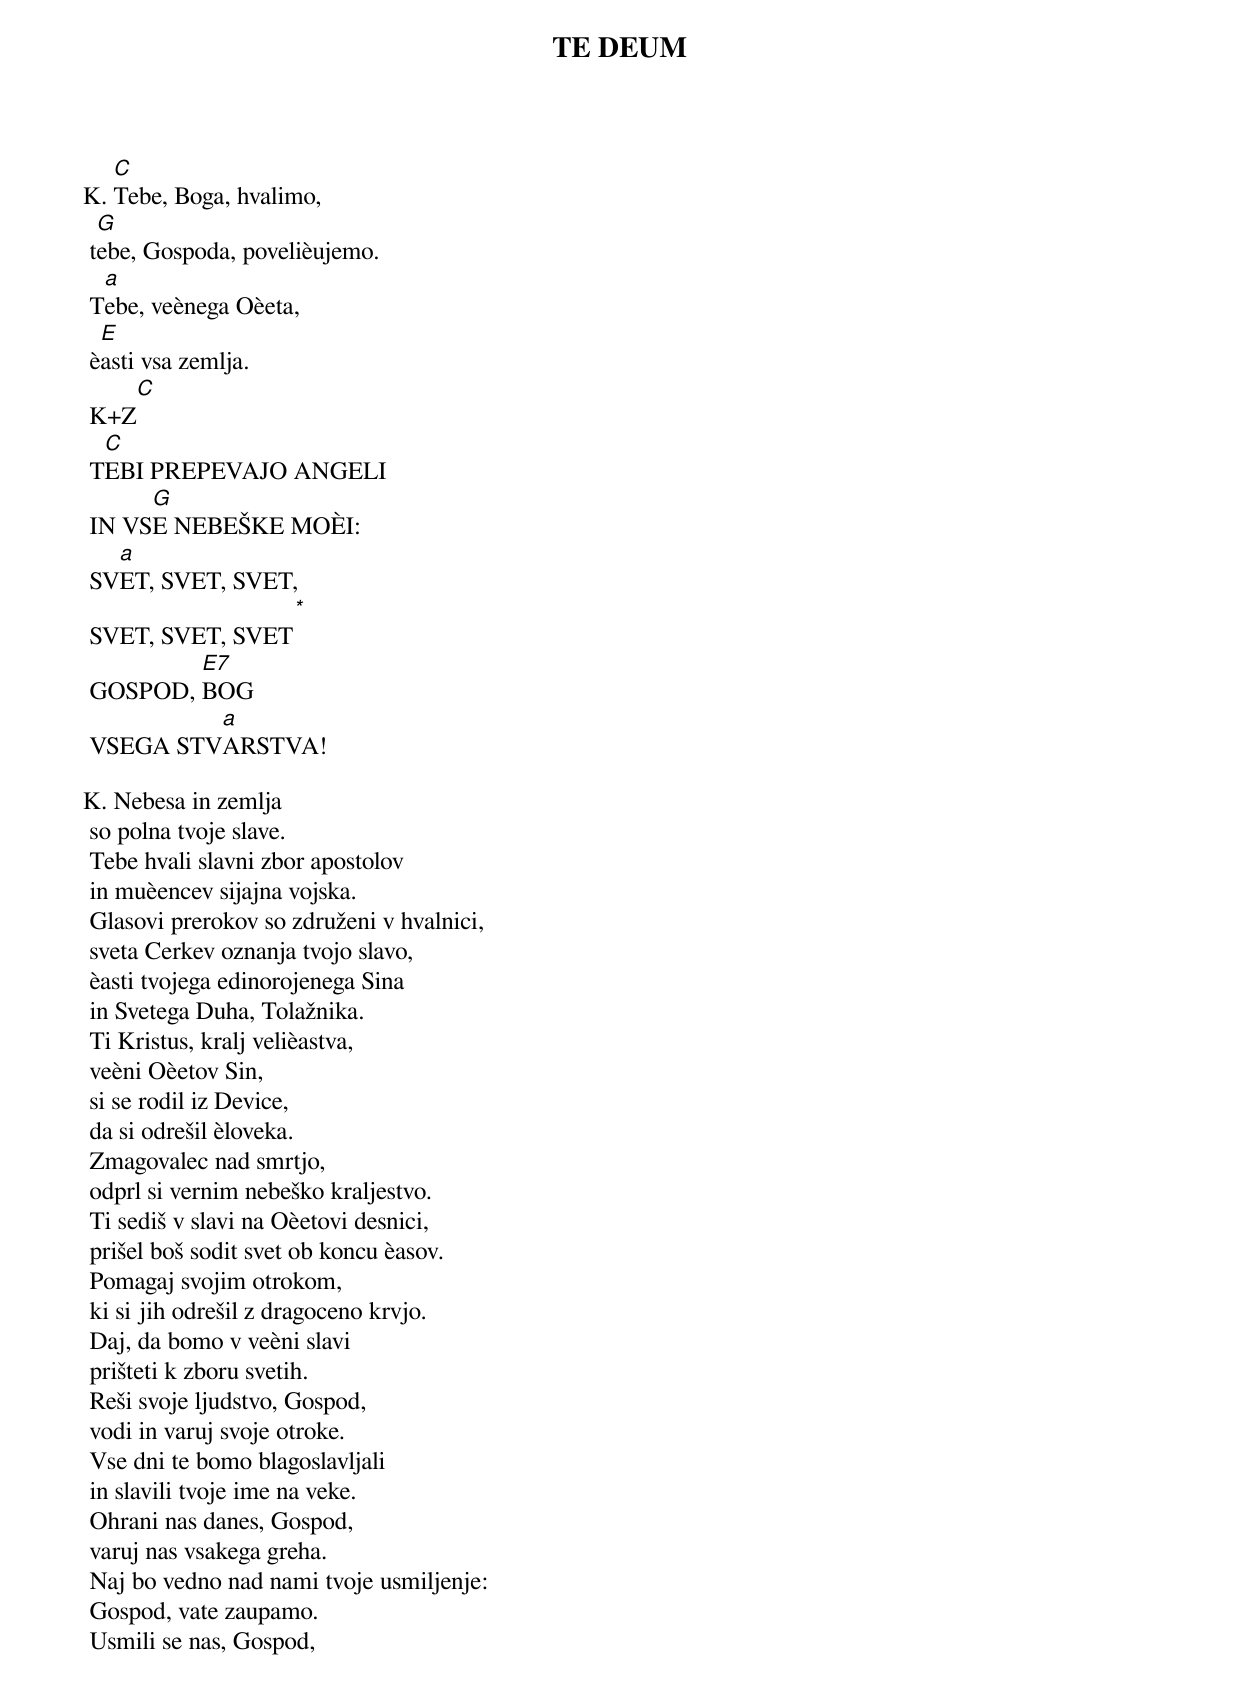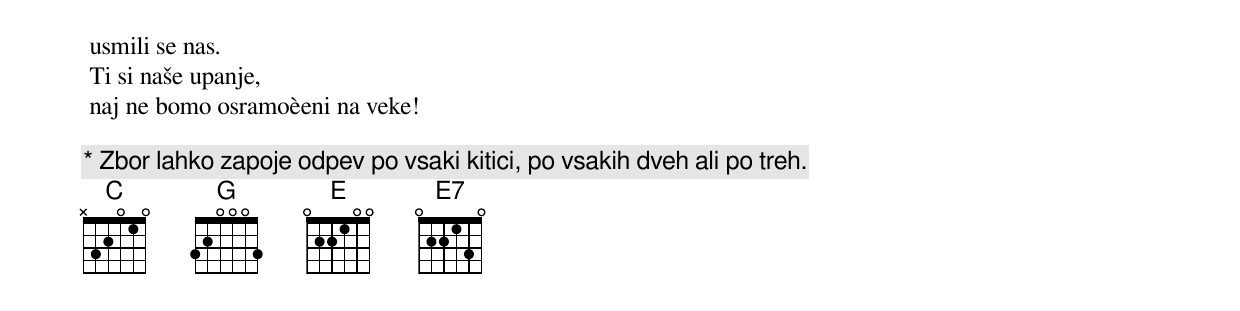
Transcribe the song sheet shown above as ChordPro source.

{title: TE DEUM}

K.	[C]Tebe, Boga, hvalimo,
	t[G]ebe, Gospoda, povelièujemo.
	T[a]ebe, veènega Oèeta,
	è[E]asti vsa zemlja.
	K+Z[C]
	T[C]EBI PREPEVAJO ANGELI
	IN VS[G]E NEBEŠKE MOÈI:
	SV[a]ET, SVET, SVET,
	SVET, SVET, SVET[*]
	GOSPOD, [E7]BOG
	VSEGA STV[a]ARSTVA!

K.	Nebesa in zemlja
	so polna tvoje slave.
	Tebe hvali slavni zbor apostolov
	in muèencev sijajna vojska.
	Glasovi prerokov so združeni v hvalnici,
	sveta Cerkev oznanja tvojo slavo,
	èasti tvojega edinorojenega Sina
	in Svetega Duha, Tolažnika.
	Ti Kristus, kralj velièastva,
	veèni Oèetov Sin,
	si se rodil iz Device,
	da si odrešil èloveka.
	Zmagovalec nad smrtjo,
	odprl si vernim nebeško kraljestvo.
	Ti sediš v slavi na Oèetovi desnici,
	prišel boš sodit svet ob koncu èasov.
	Pomagaj svojim otrokom,
	ki si jih odrešil z dragoceno krvjo.
	Daj, da bomo v veèni slavi
	prišteti k zboru svetih.
	Reši svoje ljudstvo, Gospod,
	vodi in varuj svoje otroke.
	Vse dni te bomo blagoslavljali
	in slavili tvoje ime na veke.
	Ohrani nas danes, Gospod,
	varuj nas vsakega greha.
	Naj bo vedno nad nami tvoje usmiljenje:
	Gospod, vate zaupamo.
	Usmili se nas, Gospod,
	usmili se nas.
	Ti si naše upanje,
	naj ne bomo osramoèeni na veke!

{comment: * Zbor lahko zapoje odpev po vsaki kitici, po vsakih dveh ali po treh.}
